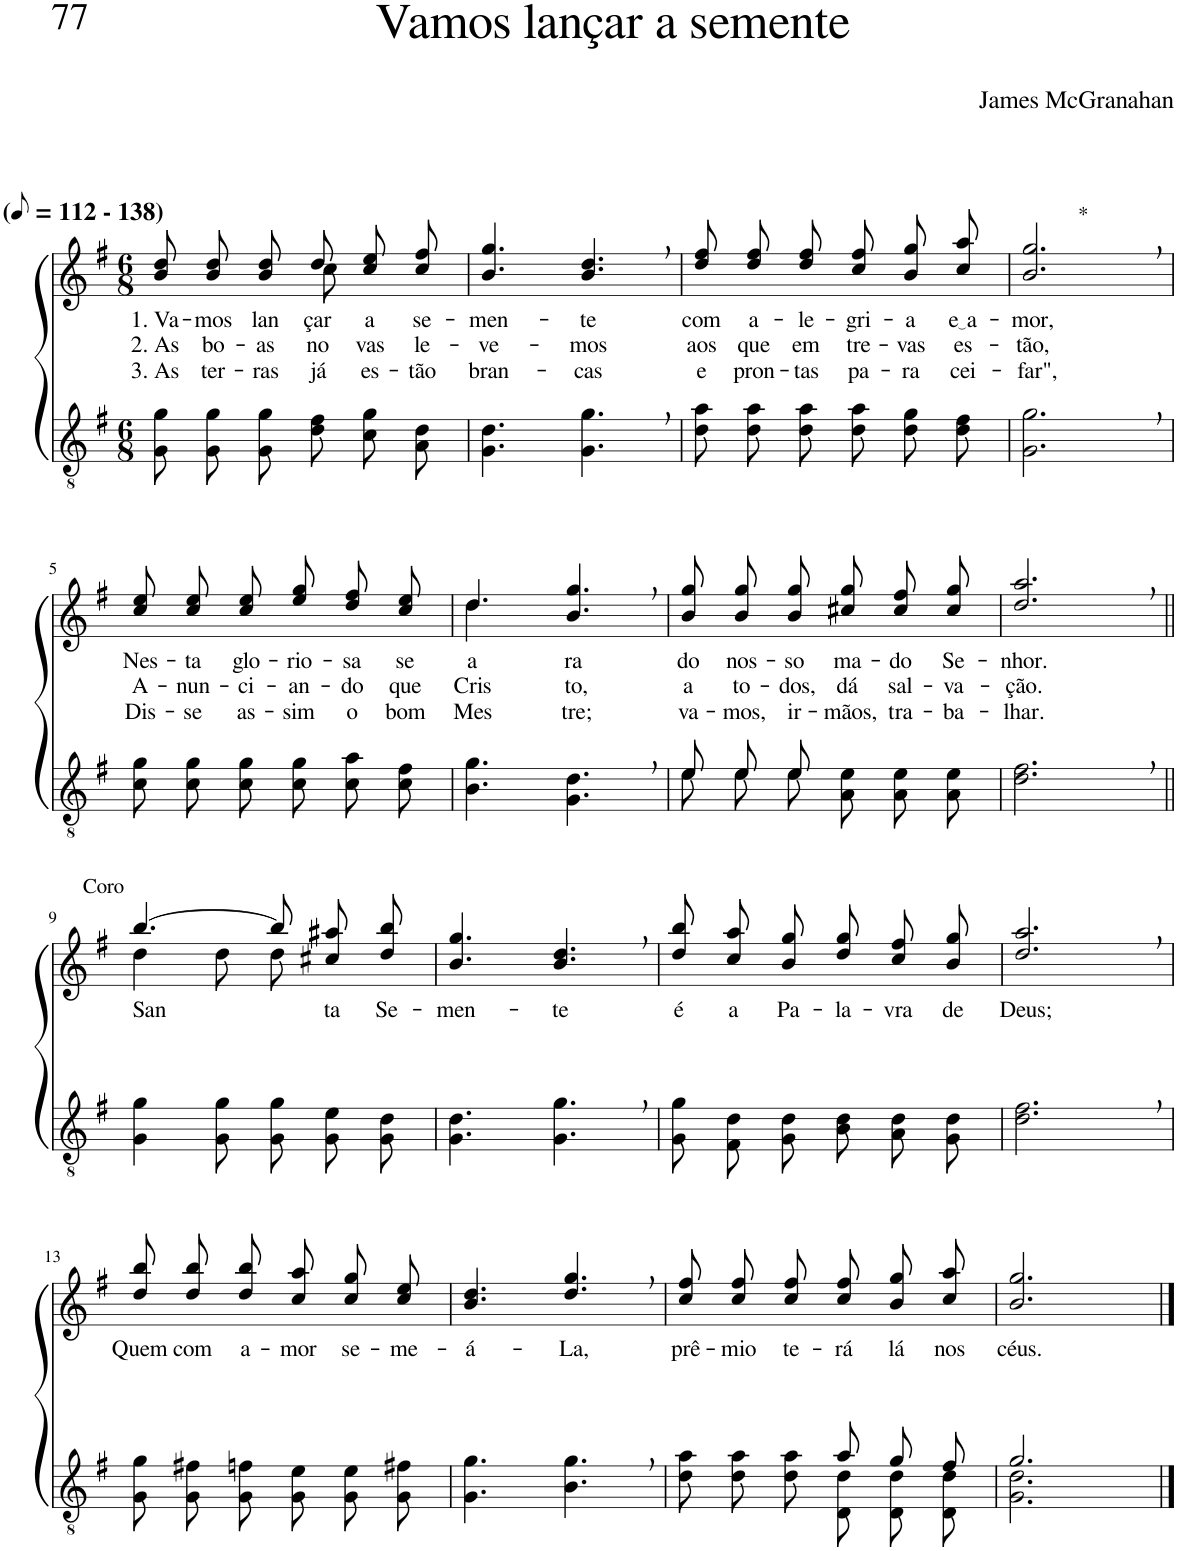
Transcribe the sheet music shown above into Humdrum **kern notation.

**kern	**kern	**text	**text	**text
*part2	*part1	*part1	*part1	*part1
*staff2	*staff1	*staff1	*staff1	*staff1
*I"Parte III e IV	*I"Parte I e II	*	*	*
*clefGv2	*clefG2	*	*	*
*Trd5c9	*Trd5c9	*	*	*
*k[f#]	*k[f#]	*	*	*
*M6/8	*M6/8	*	*	*
*MM56	*MM56	*	*	*
=1	=1	=1	=1	=1
!	!LO:TX:a:B:t=(	!	!	!
!	!LO:TX:a:B:t=- 138)	!	!	!
!	!	!LO:LY:b	!LO:LY:b	!LO:LY:b
*	*^	*	*	*
8G\ 8g\L	8b\ 8dd\L	4.ryy	1. Va-	2. As	3. As
!	!	!	!LO:LY:b	!LO:LY:b	!LO:LY:b
8G\ 8g\	8b\ 8dd\	.	-mos	bo-	ter-
!	!	!	!LO:LY:b	!LO:LY:b	!LO:LY:b
8G\ 8g\J	8b\ 8dd\J	.	lan-	-as	-ras
!	!	!	!LO:LY:b	!LO:LY:b	!LO:LY:b
8d\ 8f#\L	8dd\L	8cc\	-çar	no-	já
!	!	!	!LO:LY:b	!LO:LY:b	!LO:LY:b
8c\ 8g\	8cc\ 8ee\	4ryy	a	-vas	es-
!	!	!	!LO:LY:b	!LO:LY:b	!LO:LY:b
8A\ 8d\J	8cc\ 8ff#\J	.	se-	le-	-tão
*	*v	*v	*	*	*
=2	=2	=2	=2	=2
!	!	!LO:LY:b	!LO:LY:b	!LO:LY:b
4.G\ 4.d\	4.b/ 4.gg/	-men-	-ve-	bran-
!	!	!LO:LY:b	!LO:LY:b	!LO:LY:b
4.G\, 4.g\,	4.b/, 4.dd/,	-te	-mos	-cas
=3	=3	=3	=3	=3
!	!	!LO:LY:b	!LO:LY:b	!LO:LY:b
8d\ 8a\L	8dd\ 8ff#\L	com	aos	e
!	!	!LO:LY:b	!LO:LY:b	!LO:LY:b
8d\ 8a\	8dd\ 8ff#\	a-	que	pron-
!	!	!LO:LY:b	!LO:LY:b	!LO:LY:b
8d\ 8a\J	8dd\ 8ff#\J	-le-	em	-tas
!	!	!LO:LY:b	!LO:LY:b	!LO:LY:b
8d\ 8a\L	8cc\ 8ff#\L	-gri-	tre-	pa-
!	!	!LO:LY:b	!LO:LY:b	!LO:LY:b
8d\ 8g\	8b\ 8gg\	-a	-vas	-ra
!	!	!LO:LY:b	!LO:LY:b	!LO:LY:b
8d\ 8f#\J	8cc\ 8aa\J	e a	es-	cei-
=4	=4	=4	=4	=4
!	!LO:TX:a:t=*	!	!	!
!	!	!LO:LY:b	!LO:LY:b	!LO:LY:b
2.G\, 2.g\,	2.b/, 2.gg/,	-mor,	-tão,	-far",
!!LO:LB:g=z
=5	=5	=5	=5	=5
!	!	!LO:LY:b	!LO:LY:b	!LO:LY:b
8c\ 8g\L	8cc\ 8ee\L	Nes-	A-	Dis-
!	!	!LO:LY:b	!LO:LY:b	!LO:LY:b
8c\ 8g\	8cc\ 8ee\	-ta	-nun-	-se
!	!	!LO:LY:b	!LO:LY:b	!LO:LY:b
8c\ 8g\J	8cc\ 8ee\J	glo-	-ci-	as-
!	!	!LO:LY:b	!LO:LY:b	!LO:LY:b
8c\ 8g\L	8ee\ 8gg\L	-rio-	-an-	-sim
!	!	!LO:LY:b	!LO:LY:b	!LO:LY:b
8c\ 8a\	8dd\ 8ff#\	-sa	-do	o
!	!	!LO:LY:b	!LO:LY:b	!LO:LY:b
8c\ 8f#\J	8cc\ 8ee\J	se-	que	bom
=6	=6	=6	=6	=6
*	*^	*	*	*
!	!	!	!LO:LY:b	!LO:LY:b	!LO:LY:b
4.B\ 4.g\	4.dd/	4.dd\	-a-	Cris-	Mes-
!	!	!	!LO:LY:b	!LO:LY:b	!LO:LY:b
4.G\, 4.d\,	4.b/, 4.gg/,	4.ryy	-ra	-to,	-tre;
=7	=7	=7	=7	=7	=7
*^	*	*	*	*	*
!	!	!	!	!LO:LY:b	!LO:LY:b	!LO:LY:b
*	*	*v	*v	*	*	*
8e/L	8e\L	8b\ 8gg\L	do	a	va-
!	!	!	!LO:LY:b	!LO:LY:b	!LO:LY:b
8e/	8e\	8b\ 8gg\	nos-	to-	-mos,
!	!	!	!LO:LY:b	!LO:LY:b	!LO:LY:b
8e/J	8e\J	8b\ 8gg\J	-so	-dos,	ir-
!	!	!	!LO:LY:b	!LO:LY:b	!LO:LY:b
4.ryy	8A\ 8e\L	8cc#X\ 8gg\L	ma-	dá	-mãos,
!	!	!	!LO:LY:b	!LO:LY:b	!LO:LY:b
.	8A\ 8e\	8cc#\ 8ff#\	-do	sal-	tra-
!	!	!	!LO:LY:b	!LO:LY:b	!LO:LY:b
.	8A\ 8e\J	8cc#\ 8gg\J	Se-	-va-	-ba-
=8	=8	=8	=8	=8	=8
!	!	!	!LO:LY:b	!LO:LY:b	!LO:LY:b
*v	*v	*	*	*	*
2.d\, 2.f#\,	2.dd/, 2.aa/,	-nhor.	-ção.	-lhar.
!!LO:LB:g=z
=9||	=9||	=9||	=9||	=9||
*	*^	*	*	*
!	!LO:TX:a:t=Coro	!	!	!	!
!	!	!	!LO:LY:b	!	!
4G\ 4g\	[4.bb/	4dd\	San-	.	.
8G\ 8g\	.	8dd\L	.	.	.
8G\ 8g\L	8bb\L]	8dd\J	.	.	.
!	!	!	!LO:LY:b	!	!
8G\ 8e\	8cc#X\ 8aa#X\	4ryy	-ta	.	.
!	!	!	!LO:LY:b	!	!
8G\ 8d\J	8dd\ 8bb\J	.	Se-	.	.
*	*v	*v	*	*	*
=10	=10	=10	=10	=10
!	!	!LO:LY:b	!	!
4.G\ 4.d\	4.b/ 4.gg/	-men-	.	.
!	!	!LO:LY:b	!	!
4.G\, 4.g\,	4.b/, 4.dd/,	-te	.	.
=11	=11	=11	=11	=11
!	!	!LO:LY:b	!	!
8G\ 8g\L	8dd\ 8bb\L	é	.	.
!	!	!LO:LY:b	!	!
8F#\ 8d\	8cc\ 8aa\	a	.	.
!	!	!LO:LY:b	!	!
8G\ 8d\J	8b\ 8gg\J	Pa-	.	.
!	!	!LO:LY:b	!	!
8B\ 8d\L	8dd\ 8gg\L	-la-	.	.
!	!	!LO:LY:b	!	!
8A\ 8d\	8cc\ 8ff#\	-vra	.	.
!	!	!LO:LY:b	!	!
8G\ 8d\J	8b\ 8gg\J	de	.	.
=12	=12	=12	=12	=12
!	!	!LO:LY:b	!	!
2.d\, 2.f#\,	2.dd/, 2.aa/,	Deus;	.	.
!!LO:LB:g=z
=13	=13	=13	=13	=13
!	!	!LO:LY:b	!	!
8G\ 8g\L	8dd\ 8bb\L	Quem	.	.
!	!	!LO:LY:b	!	!
8G\ 8f#X\	8dd\ 8bb\	com	.	.
!	!	!LO:LY:b	!	!
8G\ 8fn\J	8dd\ 8bb\J	a-	.	.
!	!	!LO:LY:b	!	!
8G\ 8e\L	8cc\ 8aa\L	-mor	.	.
!	!	!LO:LY:b	!	!
8G\ 8e\	8cc\ 8gg\	se-	.	.
!	!	!LO:LY:b	!	!
8G\ 8f#X\J	8cc\ 8ee\J	-me-	.	.
=14	=14	=14	=14	=14
!	!	!LO:LY:b	!	!
4.G\ 4.g\	4.b/ 4.dd/	-á-	.	.
!	!	!LO:LY:b	!	!
4.B\, 4.g\,	4.dd/, 4.gg/,	-La,	.	.
=15	=15	=15	=15	=15
*^	*	*	*	*
!	!	!	!LO:LY:b	!	!
4.ryy	8d\ 8a\L	8cc\ 8ff#\L	prê-	.	.
!	!	!	!LO:LY:b	!	!
.	8d\ 8a\	8cc\ 8ff#\	-mio	.	.
!	!	!	!LO:LY:b	!	!
.	8d\ 8a\J	8cc\ 8ff#\J	te-	.	.
!	!	!	!LO:LY:b	!	!
8a/L	8D/ 8d/L	8cc\ 8ff#\L	-rá	.	.
!	!	!	!LO:LY:b	!	!
8g/	8D/ 8d/	8b\ 8gg\	lá	.	.
!	!	!	!LO:LY:b	!	!
8f#/J	8D/ 8d/J	8cc\ 8aa\J	nos	.	.
=16	=16	=16	=16	=16	=16
!	!	!	!LO:LY:b	!	!
2.g/	2.G\ 2.d\	2.b/ 2.gg/	céus.	.	.
*v	*v	*	*	*	*
==	==	==	==	==
*-	*-	*-	*-	*-
